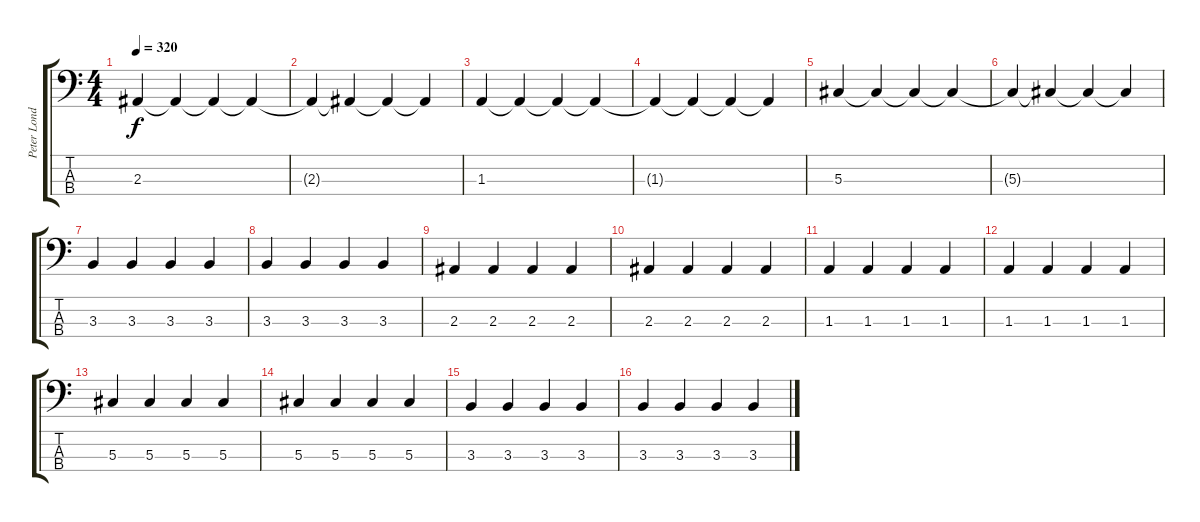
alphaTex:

\track ("Peter London (Bass)" "Peter Lond") {instrument electricbassfinger}
\staff {score tabs}
\tuning (Gb2 Db2 Ab1 Eb1) {hide}
\ts (4 4)
\tempo 320
\clef f4
\ks c
2.3.4{dy f} 2.3{t}.4 2.3{t}.4 2.3{t}.4 |
2.3{t}.4 2.3{t}.4 2.3{t}.4 2.3{t}.4 |
1.3.4 1.3{t}.4 1.3{t}.4 1.3{t}.4 |
1.3{t}.4 1.3{t}.4 1.3{t}.4 1.3{t}.4 |
5.3.4 5.3{t}.4 5.3{t}.4 5.3{t}.4 |
5.3{t}.4 5.3{t}.4 5.3{t}.4 5.3{t}.4 |
3.3.4 3.3.4 3.3.4 3.3.4 |
3.3.4 3.3.4 3.3.4 3.3.4 |
2.3.4 2.3.4 2.3.4 2.3.4 |
2.3.4 2.3.4 2.3.4 2.3.4 |
1.3.4 1.3.4 1.3.4 1.3.4 |
1.3.4 1.3.4 1.3.4 1.3.4 |
5.3.4 5.3.4 5.3.4 5.3.4 |
5.3.4 5.3.4 5.3.4 5.3.4 |
3.3.4 3.3.4 3.3.4 3.3.4 |
3.3.4 3.3.4 3.3.4 3.3.4
